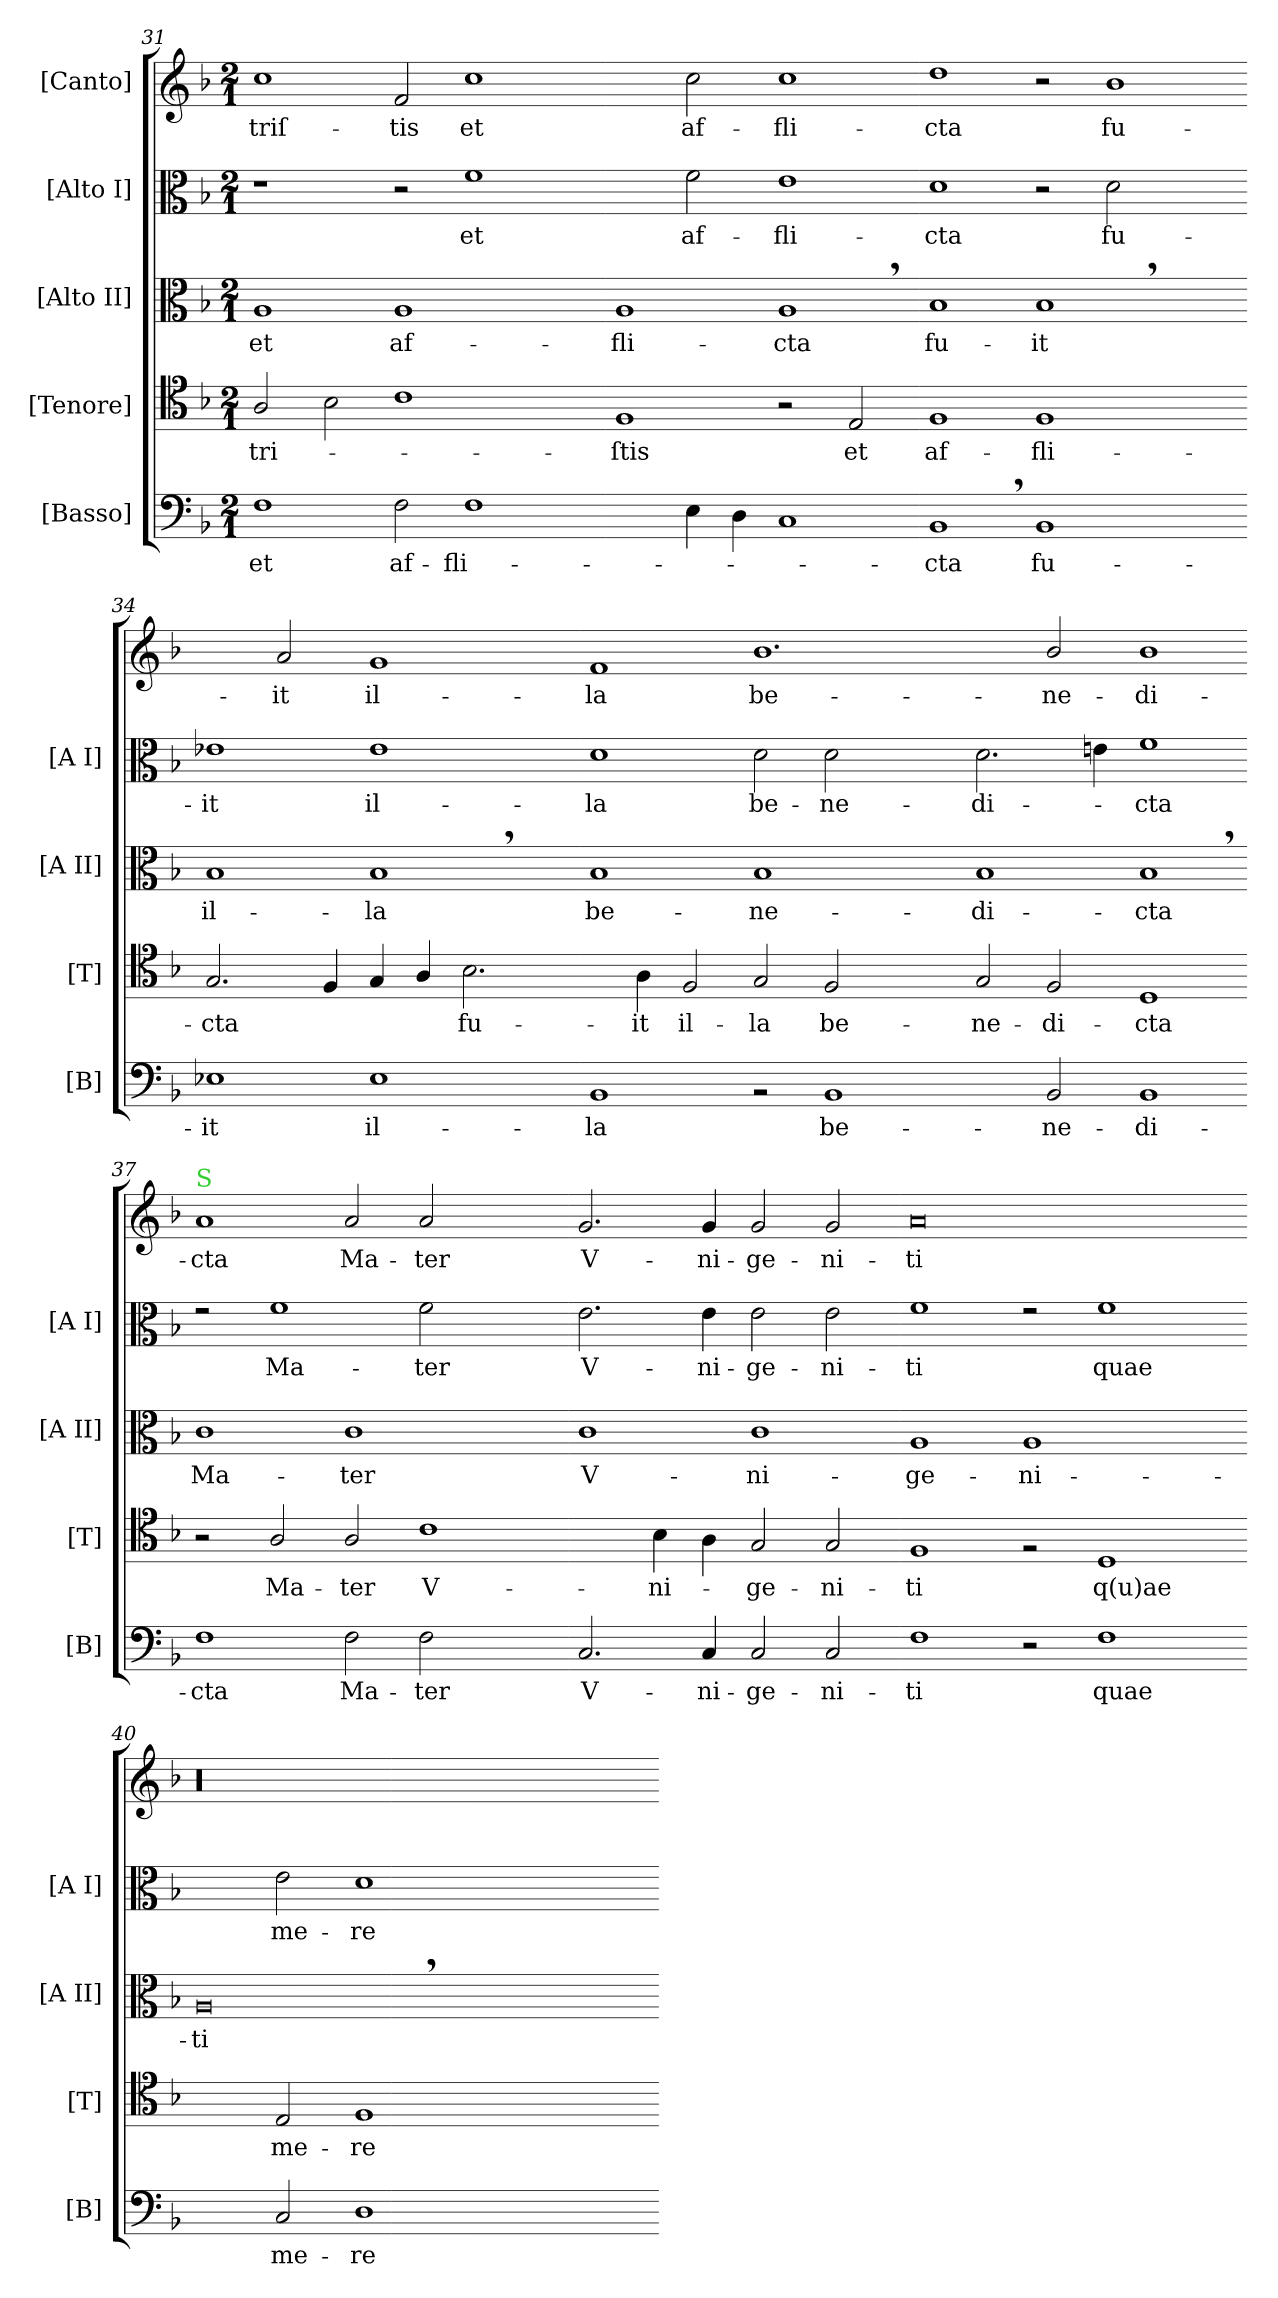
**kern	**text	**kern	**text	**kern	**text	**kern	**text	**kern	**text
*part5	*part5	*part4	*part4	*part3	*part3	*part2	*part2	*part1	*part1
*staff5	*staff5	*staff4	*staff4	*staff3	*staff3	*staff2	*staff2	*staff1	*staff1
*I"[Basso]	*	*I"[Tenore]	*	*I"[Alto II]	*	*I"[Alto I]	*	*I"[Canto]	*
*I'[B]	*	*I'[T]	*	*I'[A II]	*	*I'[A I]	*	*	*
*clefF4	*	*clefC4	*	*clefC3	*	*clefC3	*	*clefG2	*
*k[b-]	*	*k[b-]	*	*k[b-]	*	*k[b-]	*	*k[b-]	*
*M2/1	*	*M2/1	*	*M2/1	*	*M2/1	*	*M2/1	*
=31	=31	=31	=31	=31	=31	=31	=31	=31	=31
1F	et	2A/	tri-	1A	et	1r	.	1cc	triſ-
.	.	2B-\	.	.	.	.	.	.	.
2F\	af-	1c	.	1A	af-	2r	.	2f/	tis
1F\	-fli-	.	.	.	.	1f\	et	1cc\	et
.	.	2ryy	.	2ryy	.	.	.	.	.
=32-	=32-	=32-	=32-	=32-	=32-	=32-	=32-	=32-	=32-
2ryy	.	1F	-ſtis	1A	-fli-	2ryy	.	2ryy	.
4E\	.	.	.	.	.	2f\	af-	2cc\	af-
4D\	.	.	.	.	.	.	.	.	.
1C	.	2r	.	1A,<	-cta	1e	-fli-	1cc	-fli-
.	.	2E/	et	.	.	.	.	.	.
=33-	=33-	=33-	=33-	=33-	=33-	=33-	=33-	=33-	=33-
1BB-,<	-cta	1F	af-	1B-	fu-	1d	-cta	1dd	-cta
1BB-	fu-	1F	-fli-	1B-,<	-it	2r	.	2r	.
.	.	.	.	.	.	2d\	fu-	1b-\	fu-
2ryy	.	2ryy	.	2ryy	.	2ryy	.	.	.
=34-	=34-	=34-	=34-	=34-	=34-	=34-	=34-	=34-	=34-
1E-X	-it	2.G/	-cta	1B-	il-	1e-X	-it	2ryy	.
.	.	.	.	.	.	.	.	2a/	-it
.	.	4F/	.	.	.	.	.	.	.
1E-	il-	4G/	.	1B-,<	-la	1e-	il-	1g	il-
.	.	4A/	.	.	.	.	.	.	.
.	.	2.B-\	fu-	.	.	.	.	.	.
4ryy	.	.	.	4ryy	.	4ryy	.	4ryy	.
=35-	=35-	=35-	=35-	=35-	=35-	=35-	=35-	=35-	=35-
1BB-	-la	4ryy	.	1B-	be-	1d	-la	1f	-la
.	.	4A\	-it	.	.	.	.	.	.
.	.	2F/	il-	.	.	.	.	.	.
2rBB	.	2G/	-la	1B-	-ne-	2d\	be-	1.b-	be-
1BB-/	be-	2F/	be-	.	.	2d\	-ne-	.	.
.	.	2ryy	.	2ryy	.	2ryy	.	.	.
=36-	=36-	=36-	=36-	=36-	=36-	=36-	=36-	=36-	=36-
2ryy	.	2G/	-ne-	1B-	-di-	2.d\	-di-	2ryy	.
2BB-/	-ne-	2F/	-di-	.	.	.	.	2b-/	-ne-
.	.	.	.	.	.	4en\	.	.	.
1BB-	-di-	1D	-cta	1B-,<	-cta	1f	-cta	1b-	-di-
=37-	=37-	=37-	=37-	=37-	=37-	=37-	=37-	=37-	=37-
!	!	!	!	!	!	!	!	!LO:TX:a:color=limegreen:t=S	!
1F	-cta	2r	.	1c	Ma-	2re	.	1a	-cta
.	.	2A/	Ma-	.	.	1f	Ma-	.	.
2F\	Ma-	2A/	-ter	1c	-ter	.	.	2a/	Ma-
2F\	-ter	1c\	V-	.	.	2f\	-ter	2a/	-ter
2ryy	.	.	.	2ryy	.	2ryy	.	2ryy	.
=38-	=38-	=38-	=38-	=38-	=38-	=38-	=38-	=38-	=38-
2.C/	V-	2ryy	.	1c	V-	2.e\	V-	2.g/	V-
.	.	4B-\	-ni-	.	.	.	.	.	.
4C/	-ni-	4A\	.	.	.	4e\	-ni-	4g/	-ni-
2C/	-ge-	2G/	-ge-	1c	-ni-	2e\	-ge-	2g/	-ge-
2C/	-ni-	2G/	-ni-	.	.	2e\	-ni-	2g/	-ni-
=39-	=39-	=39-	=39-	=39-	=39-	=39-	=39-	=39-	=39-
1F	-ti	1F	-ti	1A	-ge-	1f	-ti	0a	ti
2r	.	2rF	.	1A	-ni-	2re	.	.	.
1F\	quae	1D/	q(u)ae	.	.	1f\	quae	.	.
.	.	.	.	2ryy	.	.	.	2ryy	.
=40-	=40-	=40-	=40-	=40-	=40-	=40-	=40-	=40-	=40-
2ryy	.	2ryy	.	0A,<	ti	2ryy	.	00r	.
2C/	me-	2E/	me-	.	.	2e\	me-	.	.
1D	-re-	1F	-re-	.	.	1d	-re-	.	.
0ryy	.	0ryy	.	0ryy	.	0ryy	.	.	.
=-	=-	=-	=-	=-	=-	=-	=-	=-	=-
*-	*-	*-	*-	*-	*-	*-	*-	*-	*-
